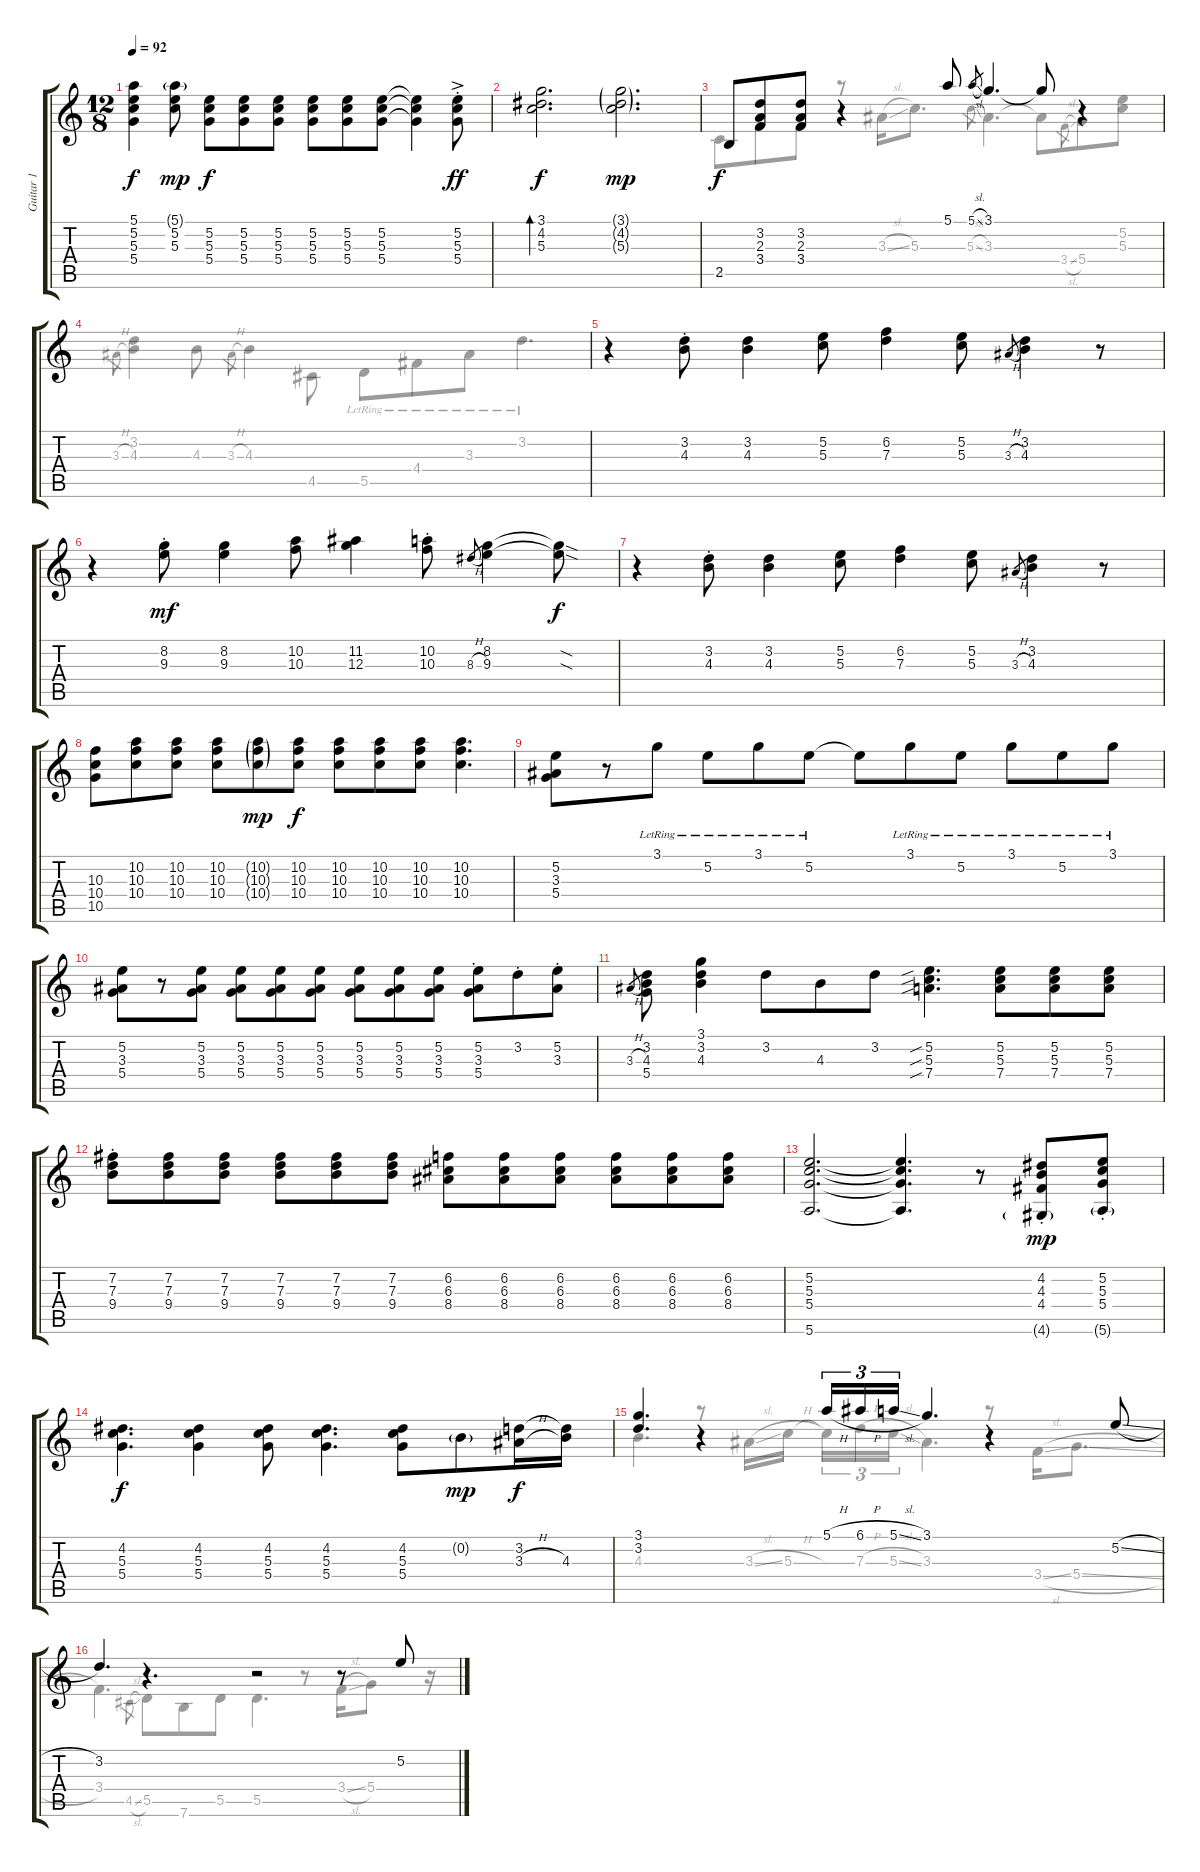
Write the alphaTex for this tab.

\track ("Guitar 1" "Guitar 1") {instrument overdrivenguitar}
\staff {score tabs}
\tuning (E4 B3 G3 D3 A2 E2) {hide}
\voice
\ts (12 8)
\tempo 92
\clef g2
\ks c
(5.1 5.2 5.3 5.4).4{dy f} (5.1{g} 5.2 5.3).8{dy mp} (5.2 5.3 5.4).8{dy f} (5.2 5.3 5.4).8 (5.2 5.3 5.4).8 (5.2 5.3 5.4).8 (5.2 5.3 5.4).8 (5.2 5.3 5.4).8 (5.2{t} 5.3{t} 5.4{t}).4 (5.2{ac st} 5.3 5.4).8{dy ff} |
(3.1 4.2 5.3).2{d bd 240 dy f} (3.1{g} 4.2{g} 5.3{g}).2{d dy mp} |
2.5.8{dy f} (3.2 2.3 3.4).8 (3.2 2.3 3.4).8 r.4 5.1.8 5.1{sl}.8{gr} 3.1.4{d} 3.1{t}.8 r.4 |
|
r.4 (3.2 4.3{st}).8 (3.2 4.3).4 (5.2 5.3).8 (6.2 7.3).4 (5.2 5.3).8 3.3{h}.8{gr} (3.2 4.3).4 r.8 |
r.4 (8.2{st} 9.3).8{dy mf} (8.2 9.3).4 (10.2 10.3).8 (11.2 12.3).4 (10.2{st} 10.3).8 8.3{h}.8{gr} (8.2 9.3).4 (8.2{sod t} 9.3{sod t}).8{dy f} |
r.4 (3.2 4.3{st}).8 (3.2 4.3).4 (5.2 5.3).8 (6.2 7.3).4 (5.2 5.3).8 3.3{h}.8{gr} (3.2 4.3).4 r.8 |
(10.3 10.4 10.5).8 (10.2 10.3 10.4).8 (10.2 10.3 10.4).8 (10.2 10.3 10.4).8 (10.2{g} 10.3{g} 10.4{g}).8{dy mp} (10.2 10.3 10.4).8{dy f} (10.2 10.3 10.4).8 (10.2 10.3 10.4).8 (10.2 10.3 10.4).8 (10.2 10.3 10.4).4{d} |
(5.2 3.3 5.4).8 r.8 3.1{lr}.8 5.2{lr}.8 3.1{lr}.8 5.2{lr}.8 5.2{t}.8 3.1{lr}.8 5.2{lr}.8 3.1{lr}.8 5.2{lr}.8 3.1{lr}.8 |
(5.2 3.3 5.4).8 r.8 (5.2 3.3 5.4).8 (5.2 3.3 5.4).8 (5.2 3.3 5.4).8 (5.2 3.3 5.4).8 (5.2 3.3 5.4).8 (5.2 3.3 5.4).8 (5.2 3.3 5.4).8 (5.2{st} 3.3 5.4).8 3.2{st}.8 (5.2{st} 3.3).8 |
3.3{h}.8{gr} (3.2 4.3 5.4).8 (3.1 3.2 4.3).4 3.2.8 4.3.8 3.2.8 (5.2{sib} 5.3{sib} 7.4{sib}).4{d} (5.2 5.3 7.4).8 (5.2 5.3 7.4).8 (5.2 5.3 7.4).8 |
(7.2{st} 7.3 9.4).8 (7.2 7.3 9.4).8 (7.2 7.3 9.4).8 (7.2 7.3 9.4).8 (7.2 7.3 9.4).8 (7.2 7.3 9.4).8 (6.2 6.3 8.4).8 (6.2 6.3 8.4).8 (6.2 6.3 8.4).8 (6.2 6.3 8.4).8 (6.2 6.3 8.4).8 (6.2 6.3 8.4).8 |
(5.2 5.3 5.4 5.6).2{d} (5.2{t} 5.3{t} 5.4{t} 5.6{t}).4{d} r.8 (4.2 4.3 4.4 4.6{g st}).8{dy mp} (5.2 5.3 5.4 5.6{g st}).8 |
(4.2 5.3 5.4).4{d dy f} (4.2 5.3 5.4).4 (4.2 5.3 5.4).8 (4.2 5.3 5.4).4{d} (4.2 5.3 5.4).8 0.2{g}.8{dy mp} (3.2 3.3{h}).16{dy f} (3.2{t} 4.3).16 |
(3.1 3.2).4{d} r.4 5.1{h}.16{tu (3 2)} 6.1{h}.16{tu (3 2)} 5.1{sl}.16{tu (3 2)} 3.1.4{d} r.4 5.2{sl}.8 |
3.2.4{d} r.4{d} r.2 r.8 5.2.8
\voice
\clef g2
\ottava regular
\simile none
\ks c
|
|
3.5.8 3.4.8 3.4.8 r.8 3.3{sl}.16 5.3.8{d} 5.3{sl}.8{gr} 3.3.4{d} 3.3{t}.8 3.4{sl}.8{gr} 5.4.8 (5.2 5.3).8 |
3.3{h}.8{gr} (3.2 4.3).4 4.3.8 3.3{h}.8{gr} 4.3.4 4.5.8 5.5{lr}.8 4.4{lr}.8 3.3{lr}.8 3.2{lr}.4{d} |
|
|
|
|
|
|
|
|
|
|
4.3.4{d} r.8 3.3{sl}.16 5.3{h}.16{beam splitsecondary} 5.3{t}.16{tu (3 2)} 7.3{h}.16{tu (3 2)} 5.3{sl}.16{tu (3 2)} 3.3.4{d} r.8 3.4{sl}.16 5.4{sl}.8{d} |
3.4.4{d} 4.5{sl}.8{gr} 5.5.8 7.6.8 5.5.8 5.5.4{d} r.8 3.4{sl}.16 5.4.8 r.16
